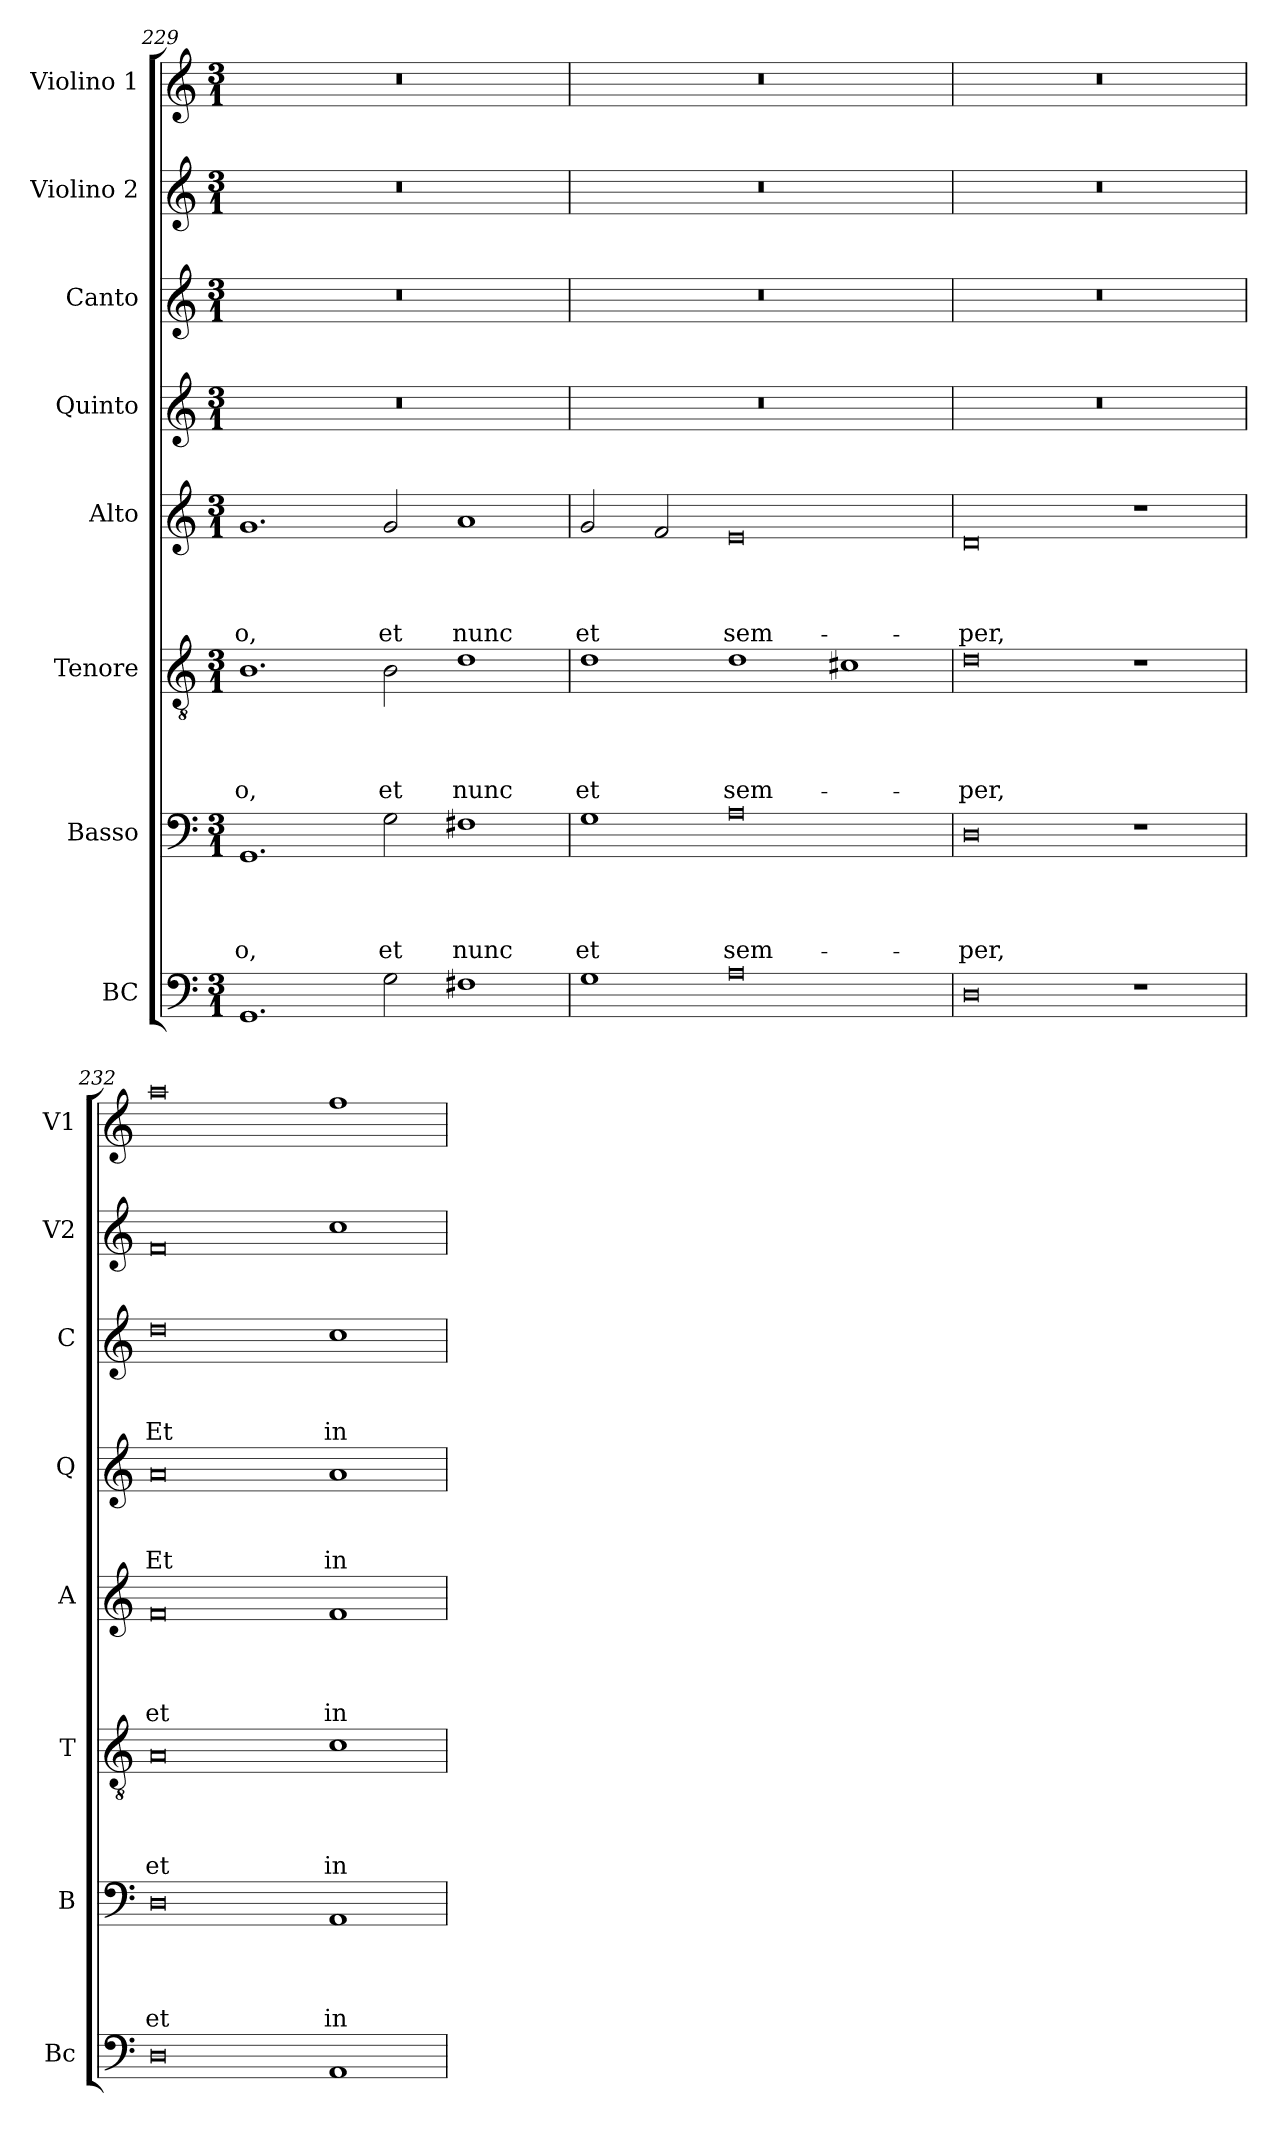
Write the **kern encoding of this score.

**kern	**kern	**text	**text	**text	**text	**kern	**text	**text	**text	**text	**kern	**text	**text	**text	**text	**kern	**text	**text	**text	**kern	**text	**text	**text	**kern	**kern
*part8	*part7	*part7	*part7	*part7	*part7	*part6	*part6	*part6	*part6	*part6	*part5	*part5	*part5	*part5	*part5	*part4	*part4	*part4	*part4	*part3	*part3	*part3	*part3	*part2	*part1
*staff8	*staff7	*staff7	*staff7	*staff7	*staff7	*staff6	*staff6	*staff6	*staff6	*staff6	*staff5	*staff5	*staff5	*staff5	*staff5	*staff4	*staff4	*staff4	*staff4	*staff3	*staff3	*staff3	*staff3	*staff2	*staff1
*I"BC	*I"Basso	*	*	*	*	*I"Tenore	*	*	*	*	*I"Alto	*	*	*	*	*I"Quinto	*	*	*	*I"Canto	*	*	*	*I"Violino 2	*I"Violino 1
*I'Bc	*I'B	*	*	*	*	*I'T	*	*	*	*	*I'A	*	*	*	*	*I'Q	*	*	*	*I'C	*	*	*	*I'V2	*I'V1
*clefF4	*clefF4	*	*	*	*	*clefGv2	*	*	*	*	*clefG2	*	*	*	*	*clefG2	*	*	*	*clefG2	*	*	*	*clefG2	*clefG2
*k[]	*k[]	*	*	*	*	*k[]	*	*	*	*	*k[]	*	*	*	*	*k[]	*	*	*	*k[]	*	*	*	*k[]	*k[]
*C:	*C:	*	*	*	*	*C:	*	*	*	*	*C:	*	*	*	*	*C:	*	*	*	*C:	*	*	*	*C:	*C:
*M3/1	*M3/1	*	*	*	*	*M3/1	*	*	*	*	*M3/1	*	*	*	*	*M3/1	*	*	*	*M3/1	*	*	*	*M3/1	*M3/1
=229	=229	=229	=229	=229	=229	=229	=229	=229	=229	=229	=229	=229	=229	=229	=229	=229	=229	=229	=229	=229	=229	=229	=229	=229	=229
!	!	!	!	!	!LO:LY:b	!	!	!	!	!LO:LY:b	!	!	!	!	!LO:LY:b	!	!	!	!	!	!	!	!	!	!
1.GG	1.GG	.	.	.	-o,	1.B	.	.	.	-o,	1.g	.	.	.	-o,	0.r	.	.	.	0.r	.	.	.	0.r	0.r
!	!	!	!	!	!LO:LY:b	!	!	!	!	!LO:LY:b	!	!	!	!	!LO:LY:b	!	!	!	!	!	!	!	!	!	!
2G\	2G\	.	.	.	et	2B\	.	.	.	et	2g/	.	.	.	et	.	.	.	.	.	.	.	.	.	.
!	!	!	!	!	!LO:LY:b	!	!	!	!	!LO:LY:b	!	!	!	!	!LO:LY:b	!	!	!	!	!	!	!	!	!	!
1F#X	1F#X	.	.	.	nunc	1d	.	.	.	nunc	1a	.	.	.	nunc	.	.	.	.	.	.	.	.	.	.
=230	=230	=230	=230	=230	=230	=230	=230	=230	=230	=230	=230	=230	=230	=230	=230	=230	=230	=230	=230	=230	=230	=230	=230	=230	=230
!	!	!	!	!	!LO:LY:b	!	!	!	!	!LO:LY:b	!	!	!	!	!LO:LY:b	!	!	!	!	!	!	!	!	!	!
1G	1G	.	.	.	et	1d	.	.	.	et	2g/	.	.	.	et	0.r	.	.	.	0.r	.	.	.	0.r	0.r
.	.	.	.	.	.	.	.	.	.	.	2f/	.	.	.	.	.	.	.	.	.	.	.	.	.	.
!	!	!	!	!	!LO:LY:b	!	!	!	!	!LO:LY:b	!	!	!	!	!LO:LY:b	!	!	!	!	!	!	!	!	!	!
0A	0A	.	.	.	sem-	1d	.	.	.	sem-	0e	.	.	.	sem-	.	.	.	.	.	.	.	.	.	.
.	.	.	.	.	.	1c#X	.	.	.	.	.	.	.	.	.	.	.	.	.	.	.	.	.	.	.
=231	=231	=231	=231	=231	=231	=231	=231	=231	=231	=231	=231	=231	=231	=231	=231	=231	=231	=231	=231	=231	=231	=231	=231	=231	=231
!	!	!	!	!	!LO:LY:b	!	!	!	!	!LO:LY:b	!	!	!	!	!LO:LY:b	!	!	!	!	!	!	!	!	!	!
0D	0D	.	.	.	-per,	0d	.	.	.	-per,	0d	.	.	.	-per,	0.r	.	.	.	0.r	.	.	.	0.r	0.r
1r	1r	.	.	.	.	1r	.	.	.	.	1r	.	.	.	.	.	.	.	.	.	.	.	.	.	.
=232	=232	=232	=232	=232	=232	=232	=232	=232	=232	=232	=232	=232	=232	=232	=232	=232	=232	=232	=232	=232	=232	=232	=232	=232	=232
!	!	!	!	!	!LO:LY:b	!	!	!	!	!LO:LY:b	!	!	!	!	!LO:LY:b	!	!	!	!LO:LY:b	!	!	!	!LO:LY:b	!	!
0D	0D	.	.	.	et	0A	.	.	.	et	0f	.	.	.	et	0a	.	.	Et	0dd	.	.	Et	0f	0aa
!	!	!	!	!	!LO:LY:b	!	!	!	!	!LO:LY:b	!	!	!	!	!LO:LY:b	!	!	!	!LO:LY:b	!	!	!	!LO:LY:b	!	!
1AA	1AA	.	.	.	in	1c	.	.	.	in	1f	.	.	.	in	1a	.	.	in	1cc	.	.	in	1cc	1ff
=	=	=	=	=	=	=	=	=	=	=	=	=	=	=	=	=	=	=	=	=	=	=	=	=	=
*-	*-	*-	*-	*-	*-	*-	*-	*-	*-	*-	*-	*-	*-	*-	*-	*-	*-	*-	*-	*-	*-	*-	*-	*-	*-
